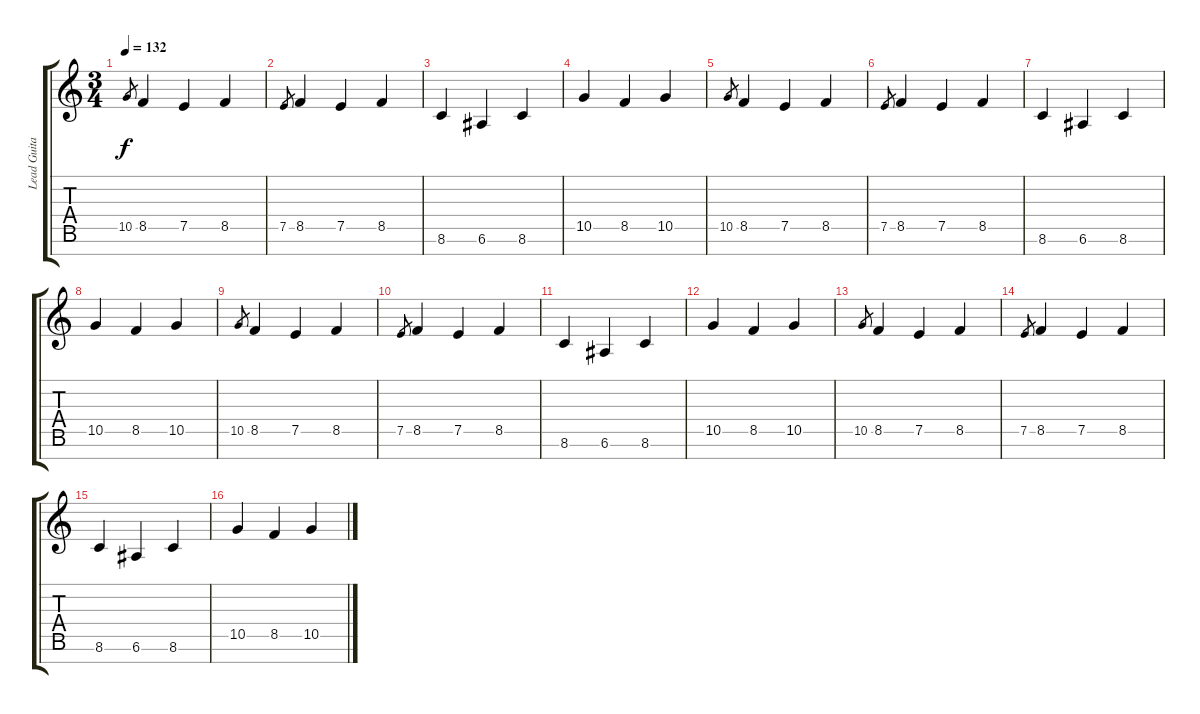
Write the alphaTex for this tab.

\track ("Lead Guitar II" "Lead Guita") {instrument distortionguitar}
\staff {score tabs}
\tuning (E4 B3 G3 D3 A2 E2 B1) {hide}
\ts (3 4)
\tempo 132
\clef g2
\ks c
10.5.8{gr dy f} 8.5.4 7.5.4 8.5.4 |
7.5.8{gr} 8.5.4 7.5.4 8.5.4 |
8.6.4 6.6.4 8.6.4 |
10.5.4 8.5.4 10.5.4 |
10.5.8{gr} 8.5.4 7.5.4 8.5.4 |
7.5.8{gr} 8.5.4 7.5.4 8.5.4 |
8.6.4 6.6.4 8.6.4 |
10.5.4 8.5.4 10.5.4 |
10.5.8{gr} 8.5.4 7.5.4 8.5.4 |
7.5.8{gr} 8.5.4 7.5.4 8.5.4 |
8.6.4 6.6.4 8.6.4 |
10.5.4 8.5.4 10.5.4 |
10.5.8{gr} 8.5.4 7.5.4 8.5.4 |
7.5.8{gr} 8.5.4{volume 12} 7.5.4 8.5.4 |
8.6.4 6.6.4 8.6.4 |
10.5.4 8.5.4 10.5.4
